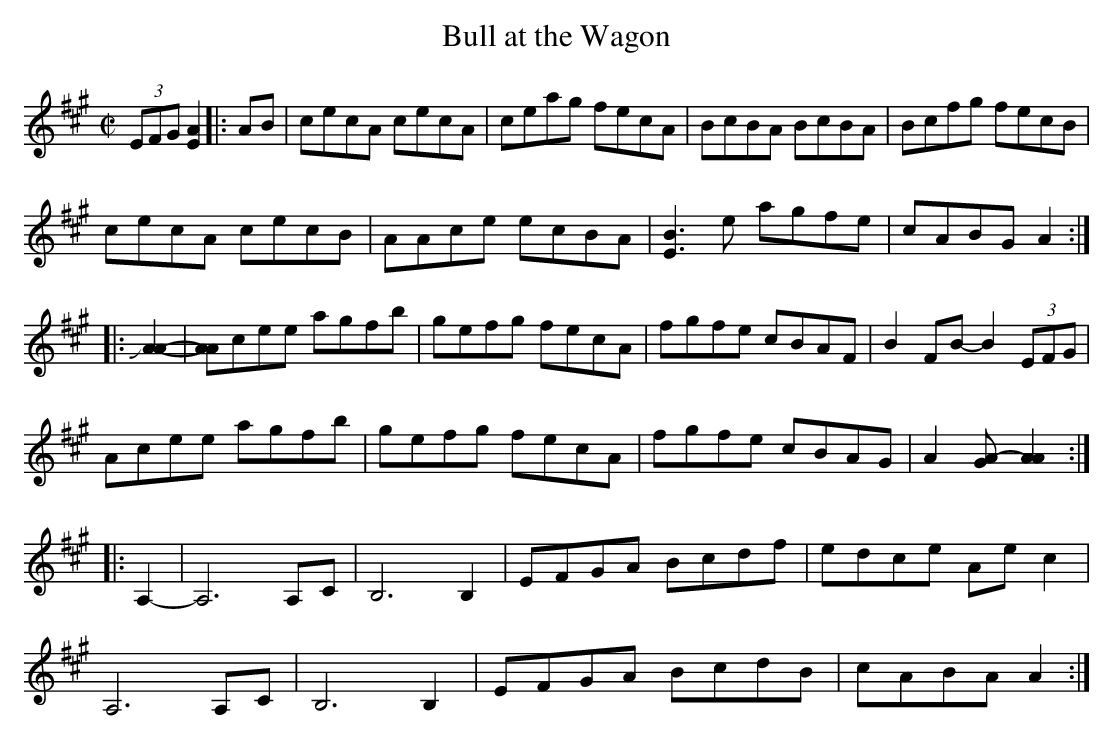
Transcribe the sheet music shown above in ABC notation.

X:1
T:Bull at the Wagon
M:C|
L:1/8
K:A
(3EFG [E2A2] |: AB|cecA cecA |ceag fecA|BcBA BcBA|Bcfg fecB|
cecA cecB |AAce ecBA|[E3B3]e agfe|cABG A2:|
|:+slide+[A2A2]-|[AA]cee agfb|gefg fecA|fgfe cBAF|B2FB- B2 (3EFG|
Acee agfb|gefg fecA|fgfe cBAG|A2[GA]-[A2A2]:|
|:A,2-|A,6 A,C|B,6B,2|EFGA Bcdf|edce Aec2|
A,6 A,C|B,6B,2|EFGA BcdB|cABA A2:|]
